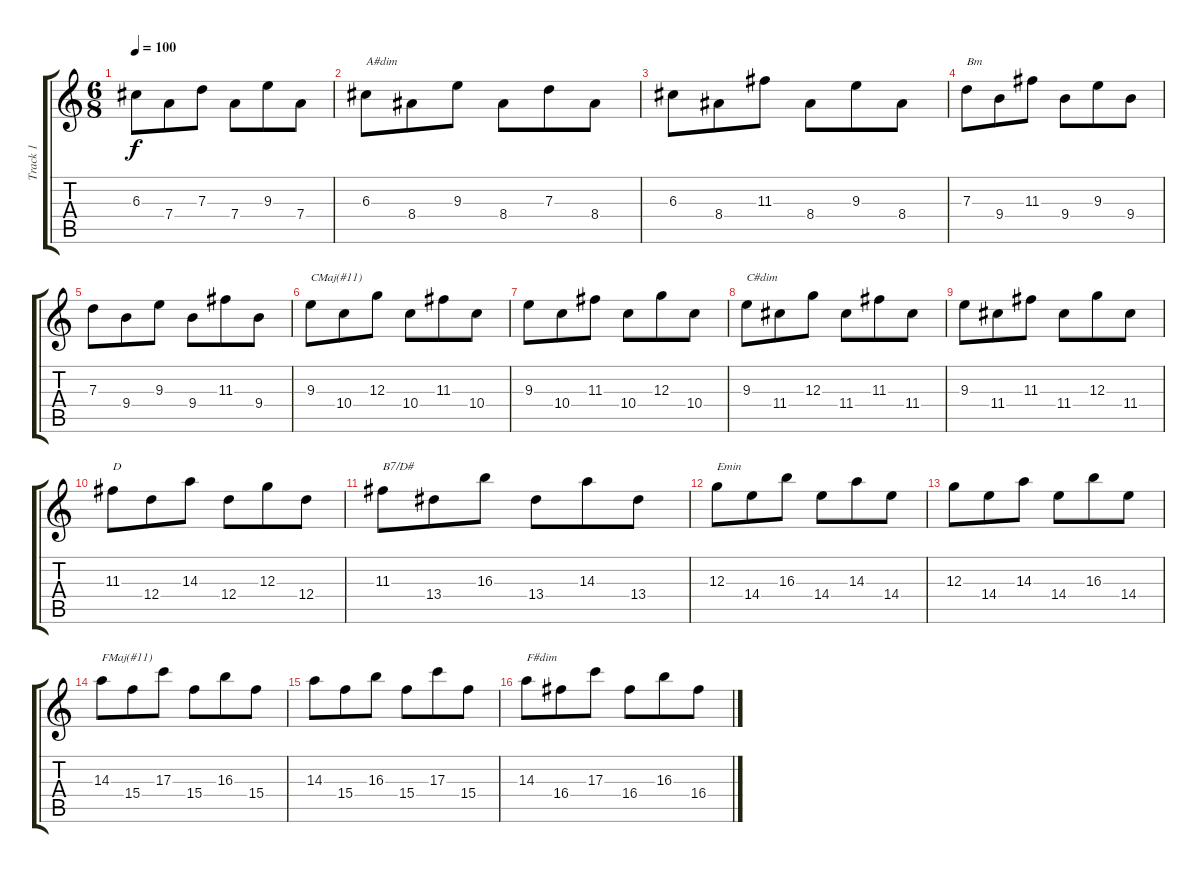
\track ("Track 1" "Track 1") {instrument distortionguitar}
\staff {score tabs}
\tuning (E4 B3 G3 D3 A2 E2) {hide}
\ts (6 8)
\tempo 100
\clef g2
\ks c
6.3.8{dy f} 7.4.8 7.3.8 7.4.8 9.3.8 7.4.8 |
6.3.8{txt "A#dim"} 8.4.8 9.3.8 8.4.8 7.3.8 8.4.8 |
6.3.8 8.4.8 11.3.8 8.4.8 9.3.8 8.4.8 |
7.3.8{txt "Bm"} 9.4.8 11.3.8 9.4.8 9.3.8 9.4.8 |
7.3.8 9.4.8 9.3.8 9.4.8 11.3.8 9.4.8 |
9.3.8{txt "CMaj(#11)"} 10.4.8 12.3.8 10.4.8 11.3.8 10.4.8 |
9.3.8 10.4.8 11.3.8 10.4.8 12.3.8 10.4.8 |
9.3.8{txt "C#dim"} 11.4.8 12.3.8 11.4.8 11.3.8 11.4.8 |
9.3.8 11.4.8 11.3.8 11.4.8 12.3.8 11.4.8 |
11.3.8{txt "D"} 12.4.8 14.3.8 12.4.8 12.3.8 12.4.8 |
11.3.8{txt "B7/D#"} 13.4.8 16.3.8 13.4.8 14.3.8 13.4.8 |
12.3.8{txt "Emin"} 14.4.8 16.3.8 14.4.8 14.3.8 14.4.8 |
12.3.8 14.4.8 14.3.8 14.4.8 16.3.8 14.4.8 |
14.3.8{txt "FMaj(#11)"} 15.4.8 17.3.8 15.4.8 16.3.8 15.4.8 |
14.3.8 15.4.8 16.3.8 15.4.8 17.3.8 15.4.8 |
14.3.8{txt "F#dim"} 16.4.8 17.3.8 16.4.8 16.3.8 16.4.8
